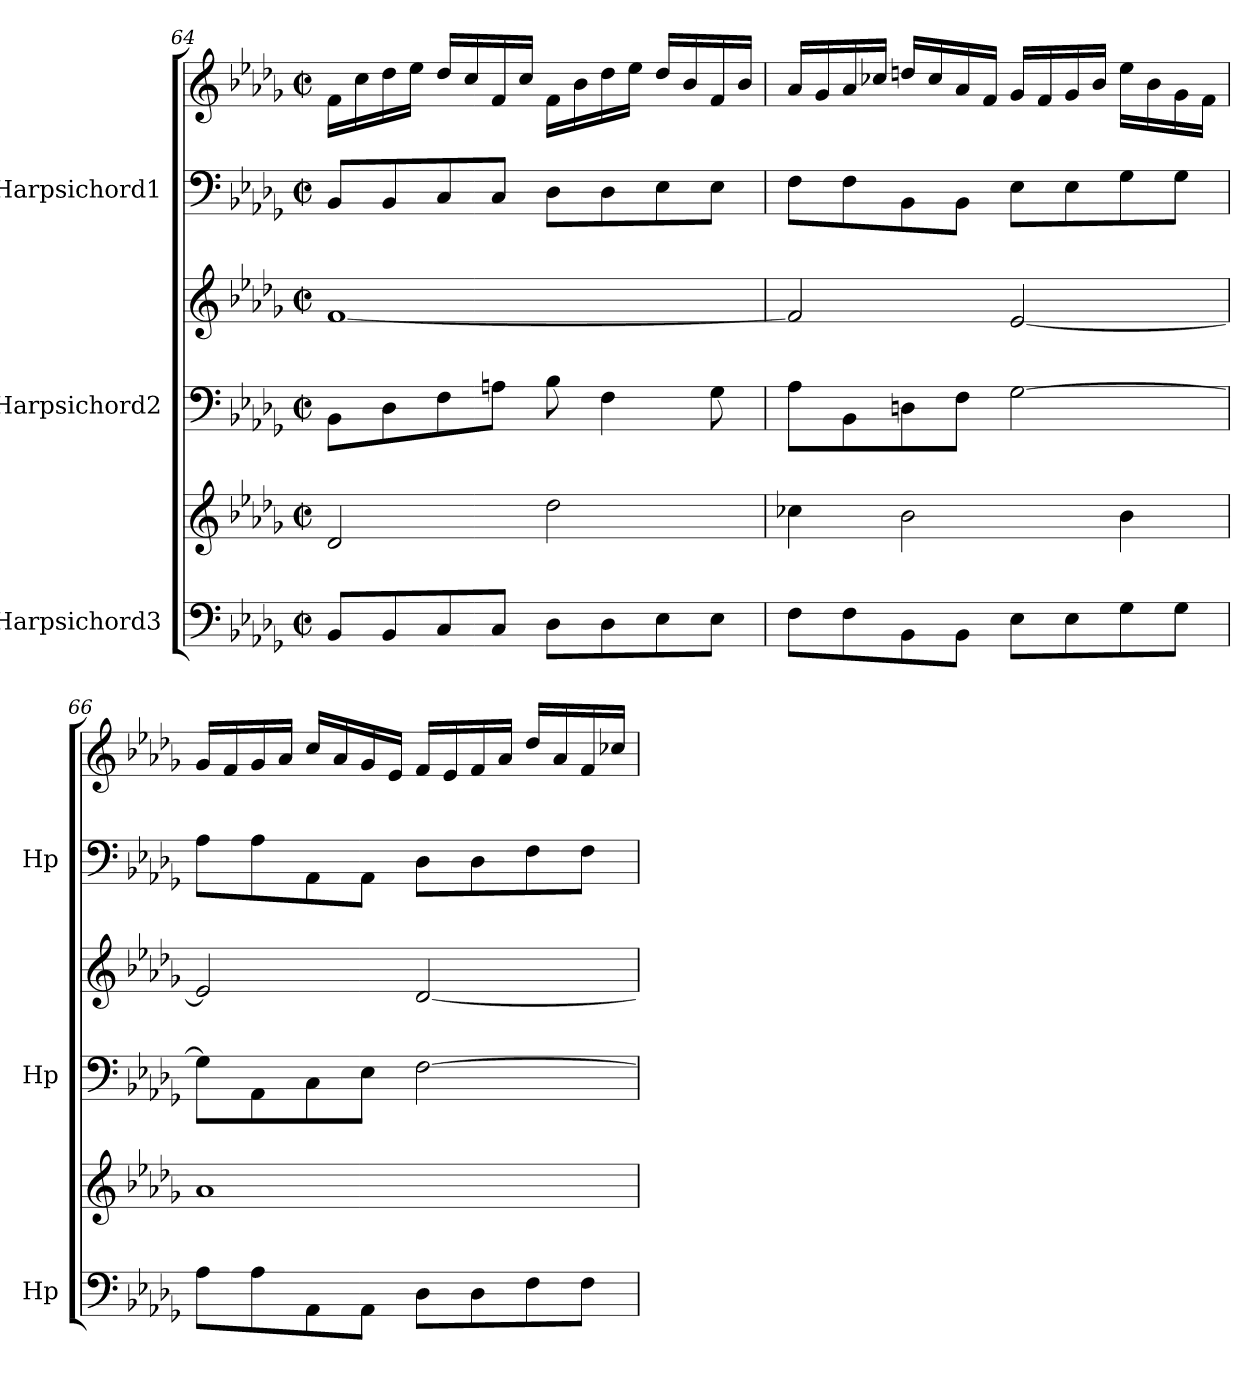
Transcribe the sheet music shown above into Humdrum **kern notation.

**kern	**kern	**kern	**kern	**kern	**kern
*part3	*part3	*part2	*part2	*part1	*part1
*staff6	*staff5	*staff4	*staff3	*staff2	*staff1
*I"Harpsichord3	*	*I"Harpsichord2	*	*I"Harpsichord1	*
*I'Hp	*	*I'Hp	*	*I'Hp	*
*clefF4	*clefG2	*clefF4	*clefG2	*clefF4	*clefG2
*k[b-e-a-d-g-]	*k[b-e-a-d-g-]	*k[b-e-a-d-g-]	*k[b-e-a-d-g-]	*k[b-e-a-d-g-]	*k[b-e-a-d-g-]
*M4/4	*M4/4	*M4/4	*M4/4	*M4/4	*M4/4
*met(c|)	*met(c|)	*met(c|)	*met(c|)	*met(c|)	*met(c|)
=64	=64	=64	=64	=64	=64
8BB-/L	2d-/	8BB-\L	[1f	8BB-/L	16f\LL
.	.	.	.	.	16cc\
8BB-/	.	8D-\	.	8BB-/	16dd-\
.	.	.	.	.	16ee-\JJ
8C/	.	8F\	.	8C/	16dd-/LL
.	.	.	.	.	16cc/
8C/J	.	8An\J	.	8C/J	16f/
.	.	.	.	.	16cc/JJ
8D-\L	2dd-\	8B-\	.	8D-\L	16f\LL
.	.	.	.	.	16b-\
8D-\	.	4F\	.	8D-\	16dd-\
.	.	.	.	.	16ee-\JJ
8E-\	.	.	.	8E-\	16dd-/LL
.	.	.	.	.	16b-/
8E-\J	.	8G-\	.	8E-\J	16f/
.	.	.	.	.	16b-/JJ
=65	=65	=65	=65	=65	=65
8F\L	4cc-X\	8A-\L	2f/]	8F\L	16a-/LL
.	.	.	.	.	16g-/
8F\	.	8BB-\	.	8F\	16a-/
.	.	.	.	.	16cc-X/JJ
8BB-\	2b-\	8Dn\	.	8BB-\	16ddn/LL
.	.	.	.	.	16cc-/
8BB-\J	.	8F\J	.	8BB-\J	16a-/
.	.	.	.	.	16f/JJ
8E-\L	.	[2G-\	[2e-/	8E-\L	16g-/LL
.	.	.	.	.	16f/
8E-\	.	.	.	8E-\	16g-/
.	.	.	.	.	16b-/JJ
8G-\	4b-\	.	.	8G-\	16ee-\LL
.	.	.	.	.	16b-\
8G-\J	.	.	.	8G-\J	16g-\
.	.	.	.	.	16f\JJ
!!LO:LB:g=z
=66	=66	=66	=66	=66	=66
8A-\L	1a-	8G-\L]	2e-/]	8A-\L	16g-/LL
.	.	.	.	.	16f/
8A-\	.	8AA-\	.	8A-\	16g-/
.	.	.	.	.	16a-/JJ
8AA-\	.	8C\	.	8AA-\	16cc/LL
.	.	.	.	.	16a-/
8AA-\J	.	8E-\J	.	8AA-\J	16g-/
.	.	.	.	.	16e-/JJ
8D-\L	.	[2F\	[2d-/	8D-\L	16f/LL
.	.	.	.	.	16e-/
8D-\	.	.	.	8D-\	16f/
.	.	.	.	.	16a-/JJ
8F\	.	.	.	8F\	16dd-/LL
.	.	.	.	.	16a-/
8F\J	.	.	.	8F\J	16f/
.	.	.	.	.	16cc-X/JJ
=	=	=	=	=	=
*-	*-	*-	*-	*-	*-
